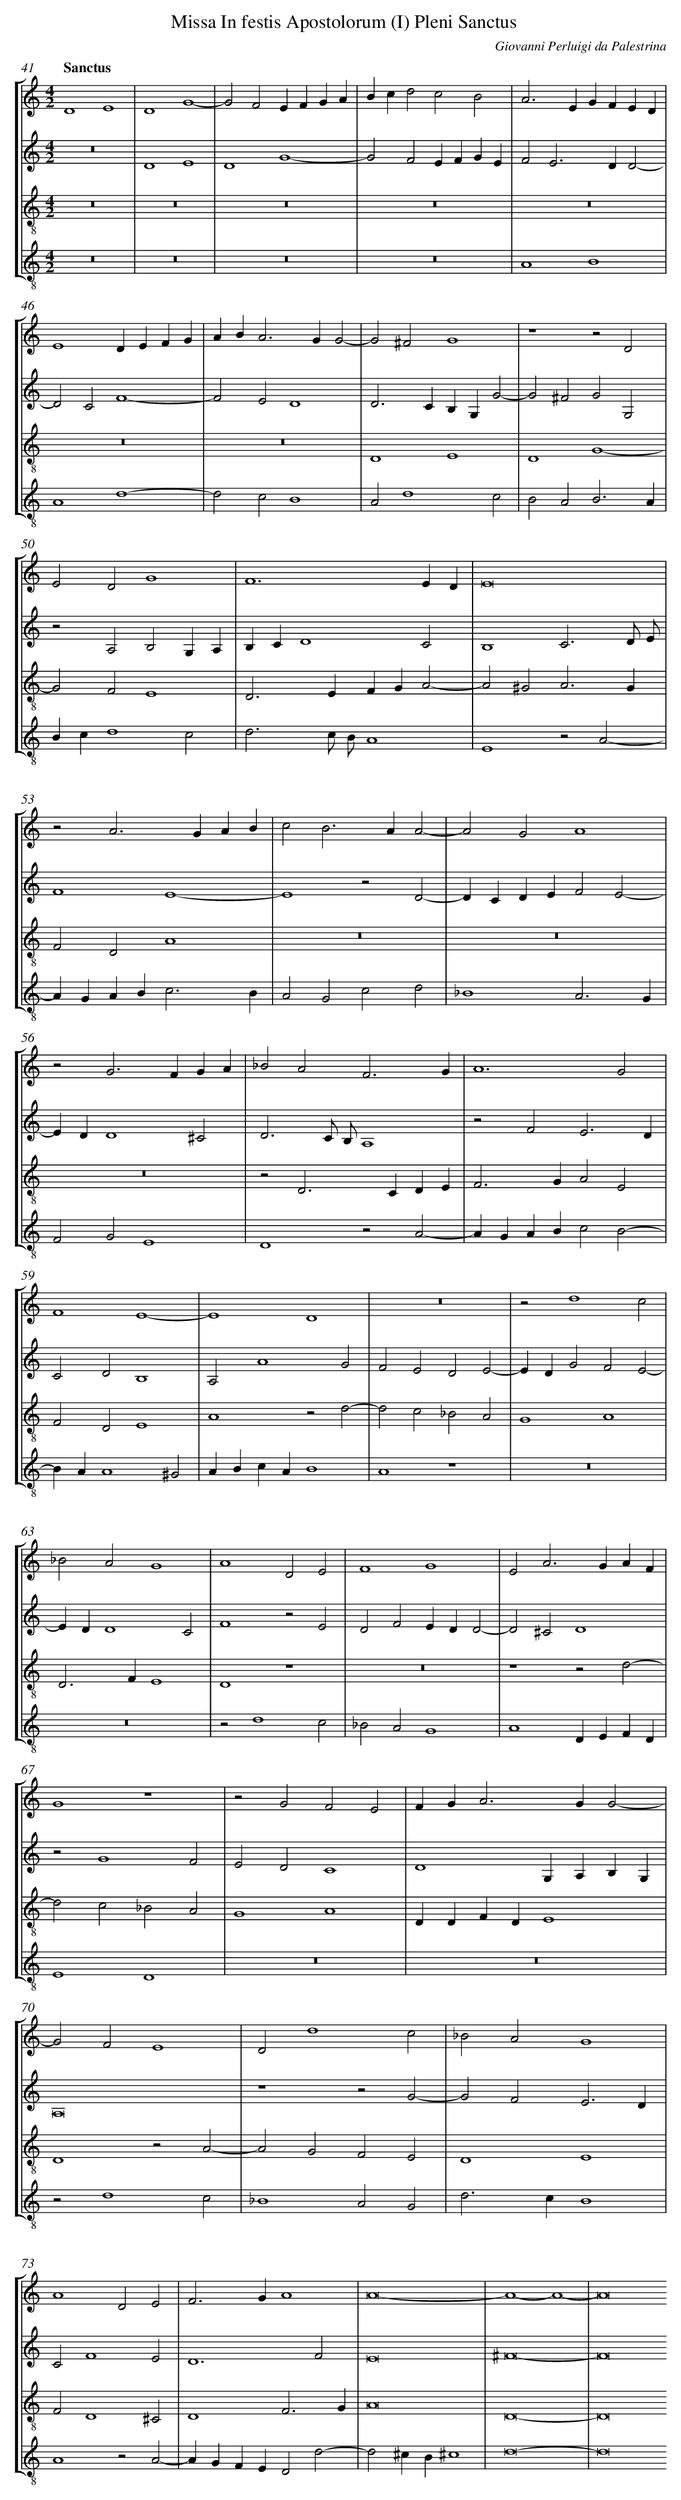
X:1
T: Missa In festis Apostolorum (I) Pleni Sanctus
C: Giovanni Perluigi da Palestrina
L: 1/4
M: 4/2
Q: "Sanctus"
%%staves [1 2 3 4]
V: 1 clef=treble
V: 2 clef=treble
V: 3 clef=treble-8
V: 4 clef=treble-8
K: C
[V:1] D4E4 |
[V:2] z8 |
[V:3] z8 |
[V:4] z8 |
[V:1] D4G4- |
[V:2] D4E4 |
[V:3] z8 |
[V:4] z8 |
[V:1] G2F2EFGA |
[V:2] D4G4- |
[V:3] z8 |
[V:4] z8 |
[V:1] Bcd2c2B2 |
[V:2] G2F2EFGE |
[V:3] z8 |
[V:4] z8 |
[V:1] A2>E2GFED |
[V:2] F2E2>D2D2- |
[V:3] z8 |
[V:4] A4B4 |
[V:1] E4DEFG |
[V:2] D2C2F4- |
[V:3] z8 |
[V:4] A4d4- |
[V:1] AB2<A2GG2- |
[V:2] F2E2D4 |
[V:3] z8 |
[V:4] d2c2B4 |
[V:1] G2^F2G4 |
[V:2] D2>C2B,G,G2- |
[V:3] D4E4 |
[V:4] A2d4c2 |
[V:1] z4z2D2 |
[V:2] G2^F2G2G,2 |
[V:3] D4G4- |
[V:4] B2A2B3A |
[V:1] E2D2G4 |
[V:2] z2A,2B,2G,A, |
[V:3] G2F2E4 |
[V:4] Bcd4c2 |
[V:1] F6ED |
[V:2] B,CD4C2 |
[V:3] D2>E2FGA2- |
[V:4] d3c/ B/A4 |
[V:1] E8 |
[V:2] B,4C3D/ E/ |
[V:3] A2^G2A3G |
[V:4] E4z2A2- |
[V:1] z2A2>G2AB |
[V:2] F4E4- |
[V:3] F2D2A4 |
[V:4] AGAB2<c2B |
[V:1] c2B2>A2A2- |
[V:2] E4z2D2- |
[V:3] z8 |
[V:4] A2G2c2d2 |
[V:1] A2G2A4 |
[V:2] DCDEF2E2- |
[V:3] z8 |
[V:4] _B4A3G |
[V:1] z2G2>F2GA |
[V:2] EDD4^C2 |
[V:3] z8 |
[V:4] F2G2E4 |
[V:1] _B2A2F3G |
[V:2] D3C/ B,/A,4 |
[V:3] z2D2>C2DE |
[V:4] D4z2A2- |
[V:1] A6G2 |
[V:2] z2F2E3D |
[V:3] F2>G2A2E2 |
[V:4] AGABc2B2- |
[V:1] F4E4- |
[V:2] C2D2B,4 |
[V:3] F2D2E4 |
[V:4] BAA4^G2 |
[V:1] E4D4 |
[V:2] A,2A4G2 |
[V:3] A4z2d2- |
[V:4] ABcAB4 |
[V:1] z8 |
[V:2] F2E2D2E2- |
[V:3] d2c2_B2A2 |
[V:4] A4z4 |
[V:1] z2d4c2 |
[V:2] EDG2F2E2- |
[V:3] G4A4 |
[V:4] z8 |
[V:1] _B2A2G4 |
[V:2] EDD4C2 |
[V:3] D2>F2E4 |
[V:4] z8 |
[V:1] A4D2E2 |
[V:2] F4z2E2 |
[V:3] D4z4 |
[V:4] z2d4c2 |
[V:1] F4G4 |
[V:2] D2F2EDD2- |
[V:3] z8 |
[V:4] _B2A2G4 |
[V:1] E2A2>G2AF |
[V:2] D2^C2D4 |
[V:3] z4z2d2- |
[V:4] A4DEFD |
[V:1] G4z4 |
[V:2] z2G4F2 |
[V:3] d2c2_B2A2 |
[V:4] E4D4 |
[V:1] z2G2F2E2 |
[V:2] E2D2C4 |
[V:3] G4A4 |
[V:4] z8 |
[V:1] FG2<A2GG2- |
[V:2] D4G,A,B,G, |
[V:3] DDFDE4 |
[V:4] z8 |
[V:1] G2F2E4 |
[V:2] A,8 |
[V:3] D4z2A2- |
[V:4] z2d4c2 |
[V:1] D2d4c2 |
[V:2] z4z2G2- |
[V:3] A2G2F2E2 |
[V:4] _B4A2G2 |
[V:1] _B2A2G4 |
[V:2] G2F2E3D |
[V:3] D4E4 |
[V:4] d2>c2B4 |
[V:1] A4D2E2 |
[V:2] C2F4E2 |
[V:3] F2D4^C2 |
[V:4] A4z2A2- |
[V:1] F2>G2A4 |
[V:2] D6F2 |
[V:3] D4F3G |
[V:4] AGFED2d2- |
[V:1] A8- |
[V:2] E8 |
[V:3] A8 |
[V:4] d2^cB^c4 |
[V:1] A4-A4- |
[V:2] ^F8- |
[V:3] D8- |
[V:4] d8- |
[V:1] A8
[V:2] F8
[V:3] D8
[V:4] d8
